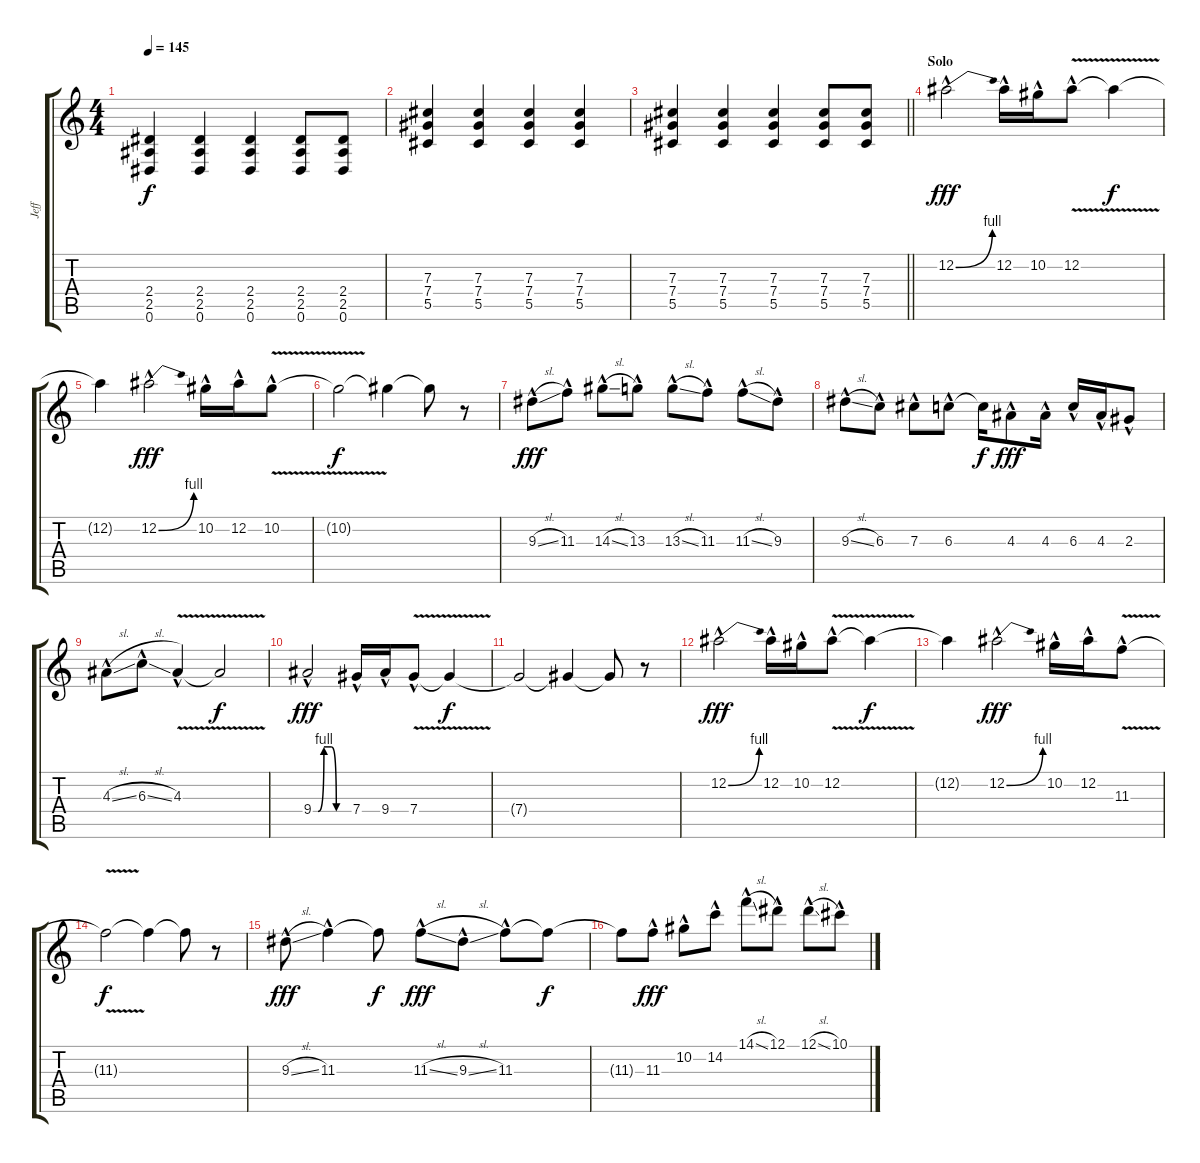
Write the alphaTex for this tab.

\track ("Jeff" "Jeff") {instrument distortionguitar}
\staff {score tabs}
\tuning (Eb4 Bb3 Gb3 Db3 Ab2 Eb2) {hide}
\ts (4 4)
\tempo 145
\clef g2
\ks c
(2.4 2.5 0.6).4{dy f} (2.4 2.5 0.6).4 (2.4 2.5 0.6).4 (2.4 2.5 0.6).8 (2.4 2.5 0.6).8 |
(7.3 7.4 5.5).4 (7.3 7.4 5.5).4 (7.3 7.4 5.5).4 (7.3 7.4 5.5).4 |
\barLineRight lightlight
(7.3 7.4 5.5).4 (7.3 7.4 5.5).4 (7.3 7.4 5.5).4 (7.3 7.4 5.5).8 (7.3 7.4 5.5).8 |
\section ("" "Solo")
12.2{be (bend 0 0 60 4) hac}.2{dy fff} 12.2{hac}.16 10.2{hac}.16 12.2{v hac}.8 12.2{t}.4{dy f} |
12.2{t}.4 12.2{be (bend 0 0 60 4) hac}.2{dy fff} 10.2{hac}.16 12.2{hac}.16 10.2{v hac}.8 |
10.2{t}.2{dy f} 10.2{t}.4 10.2{t}.8 r.8 |
9.3{sl hac}.8{dy fff} 11.3{hac}.8 14.3{sl hac}.8 13.3{hac}.8 13.3{sl hac}.8 11.3{hac}.8 11.3{sl hac}.8 9.3{hac}.8 |
9.3{sl hac}.8 6.3{hac}.8 7.3{hac}.8 6.3{hac}.8 6.3{t}.16{dy f} 4.3{hac}.8{dy fff} 4.3{hac}.16 6.3{hac}.16 4.3{hac}.16 2.3{hac}.8 |
4.3{sl hac}.8 6.3{sl hac}.8 4.3{v hac}.4 4.3{t}.2{dy f} |
9.4{be (custom 0 0 8 0 18 4 30 4 39 0 60 0) hac}.2{dy fff} 7.4{hac}.16 9.4{hac}.16 7.4{v hac}.8 7.4{t}.4{dy f} |
7.4{t}.2 7.4{t}.4 7.4{t}.8 r.8 |
12.2{be (bend 0 0 60 4) hac}.2{dy fff} 12.2{hac}.16 10.2{hac}.16 12.2{v hac}.8 12.2{t}.4{dy f} |
12.2{t}.4 12.2{be (bend 0 0 60 4) hac}.2{dy fff} 10.2{hac}.16 12.2{hac}.16 11.3{v hac}.8 |
11.3{t}.2{dy f} 11.3{t}.4 11.3{t}.8 r.8 |
9.3{sl hac}.8{dy fff} 11.3{hac}.4 11.3{t}.8{dy f} 11.3{sl hac}.8{dy fff} 9.3{sl hac}.8 11.3{hac}.8 11.3{t}.8{dy f} |
11.3{t}.8 11.3{hac}.8{dy fff} 10.2{hac}.8 14.2{hac}.8 14.1{sl hac}.8 12.1{hac}.8 12.1{sl hac}.8 10.1{hac}.8
